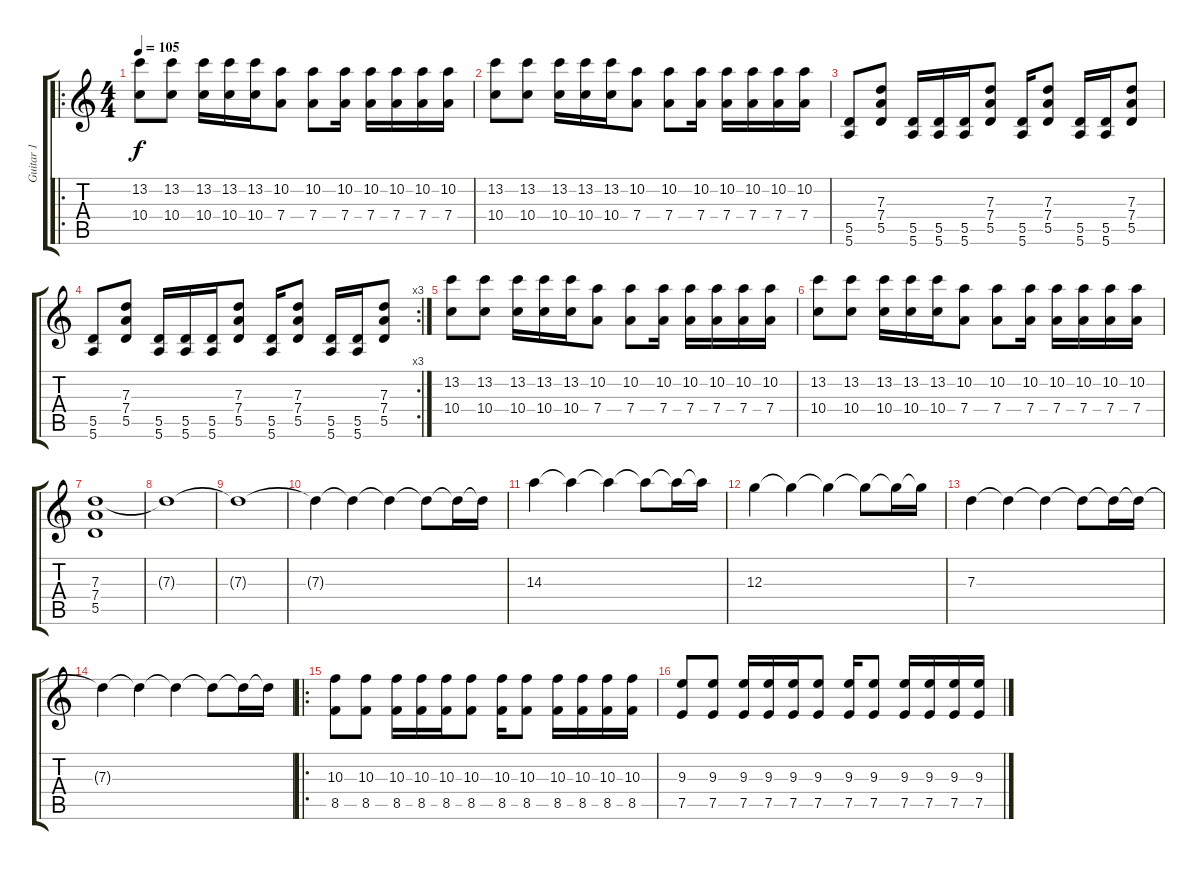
\track ("Guitar 1" "Guitar 1") {instrument distortionguitar}
\staff {score tabs}
\tuning (E4 B3 G3 D3 A2 E2) {hide}
\ro
\ts (4 4)
\tempo 105
\clef g2
\ks c
(13.2 10.4).8{dy f} (13.2 10.4).8 (13.2 10.4).16 (13.2 10.4).16 (13.2 10.4).16 (10.2 7.4).8 (10.2 7.4).8 (10.2 7.4).16 (10.2 7.4).16 (10.2 7.4).16 (10.2 7.4).16 (10.2 7.4).16 |
(13.2 10.4).8 (13.2 10.4).8 (13.2 10.4).16 (13.2 10.4).16 (13.2 10.4).16 (10.2 7.4).8 (10.2 7.4).8 (10.2 7.4).16 (10.2 7.4).16 (10.2 7.4).16 (10.2 7.4).16 (10.2 7.4).16 |
(5.5 5.6).8 (7.3 7.4 5.5).8 (5.5 5.6).16 (5.5 5.6).16 (5.5 5.6).16 (7.3 7.4 5.5).8 (5.5 5.6).16 (7.3 7.4 5.5).8 (5.5 5.6).16 (5.5 5.6).16 (7.3 7.4 5.5).8 |
\rc 3
(5.5 5.6).8 (7.3 7.4 5.5).8 (5.5 5.6).16 (5.5 5.6).16 (5.5 5.6).16 (7.3 7.4 5.5).8 (5.5 5.6).16 (7.3 7.4 5.5).8 (5.5 5.6).16 (5.5 5.6).16 (7.3 7.4 5.5).8 |
(13.2 10.4).8 (13.2 10.4).8 (13.2 10.4).16 (13.2 10.4).16 (13.2 10.4).16 (10.2 7.4).8 (10.2 7.4).8 (10.2 7.4).16 (10.2 7.4).16 (10.2 7.4).16 (10.2 7.4).16 (10.2 7.4).16 |
(13.2 10.4).8 (13.2 10.4).8 (13.2 10.4).16 (13.2 10.4).16 (13.2 10.4).16 (10.2 7.4).8 (10.2 7.4).8 (10.2 7.4).16 (10.2 7.4).16 (10.2 7.4).16 (10.2 7.4).16 (10.2 7.4).16 |
(7.3 7.4 5.5).1 |
7.3{t}.1 |
7.3{t}.1 |
7.3{t}.4 7.3{t}.4 7.3{t}.4 7.3{t}.8 7.3{t}.16 7.3{t}.16 |
14.3.4 14.3{t}.4 14.3{t}.4 14.3{t}.8 14.3{t}.16 14.3{t}.16 |
12.3.4 12.3{t}.4 12.3{t}.4 12.3{t}.8 12.3{t}.16 12.3{t}.16 |
7.3.4 7.3{t}.4 7.3{t}.4 7.3{t}.8 7.3{t}.16 7.3{t}.16 |
7.3{t}.4 7.3{t}.4 7.3{t}.4 7.3{t}.8 7.3{t}.16 7.3{t}.16 |
\ro
(10.3 8.5).8{instrument distortionguitar} (10.3 8.5).8 (10.3 8.5).16 (10.3 8.5).16 (10.3 8.5).16 (10.3 8.5).8 (10.3 8.5).16 (10.3 8.5).8 (10.3 8.5).16 (10.3 8.5).16 (10.3 8.5).16 (10.3 8.5).16 |
(9.3 7.5).8 (9.3 7.5).8 (9.3 7.5).16 (9.3 7.5).16 (9.3 7.5).16 (9.3 7.5).8 (9.3 7.5).16 (9.3 7.5).8 (9.3 7.5).16 (9.3 7.5).16 (9.3 7.5).16 (9.3 7.5).16
